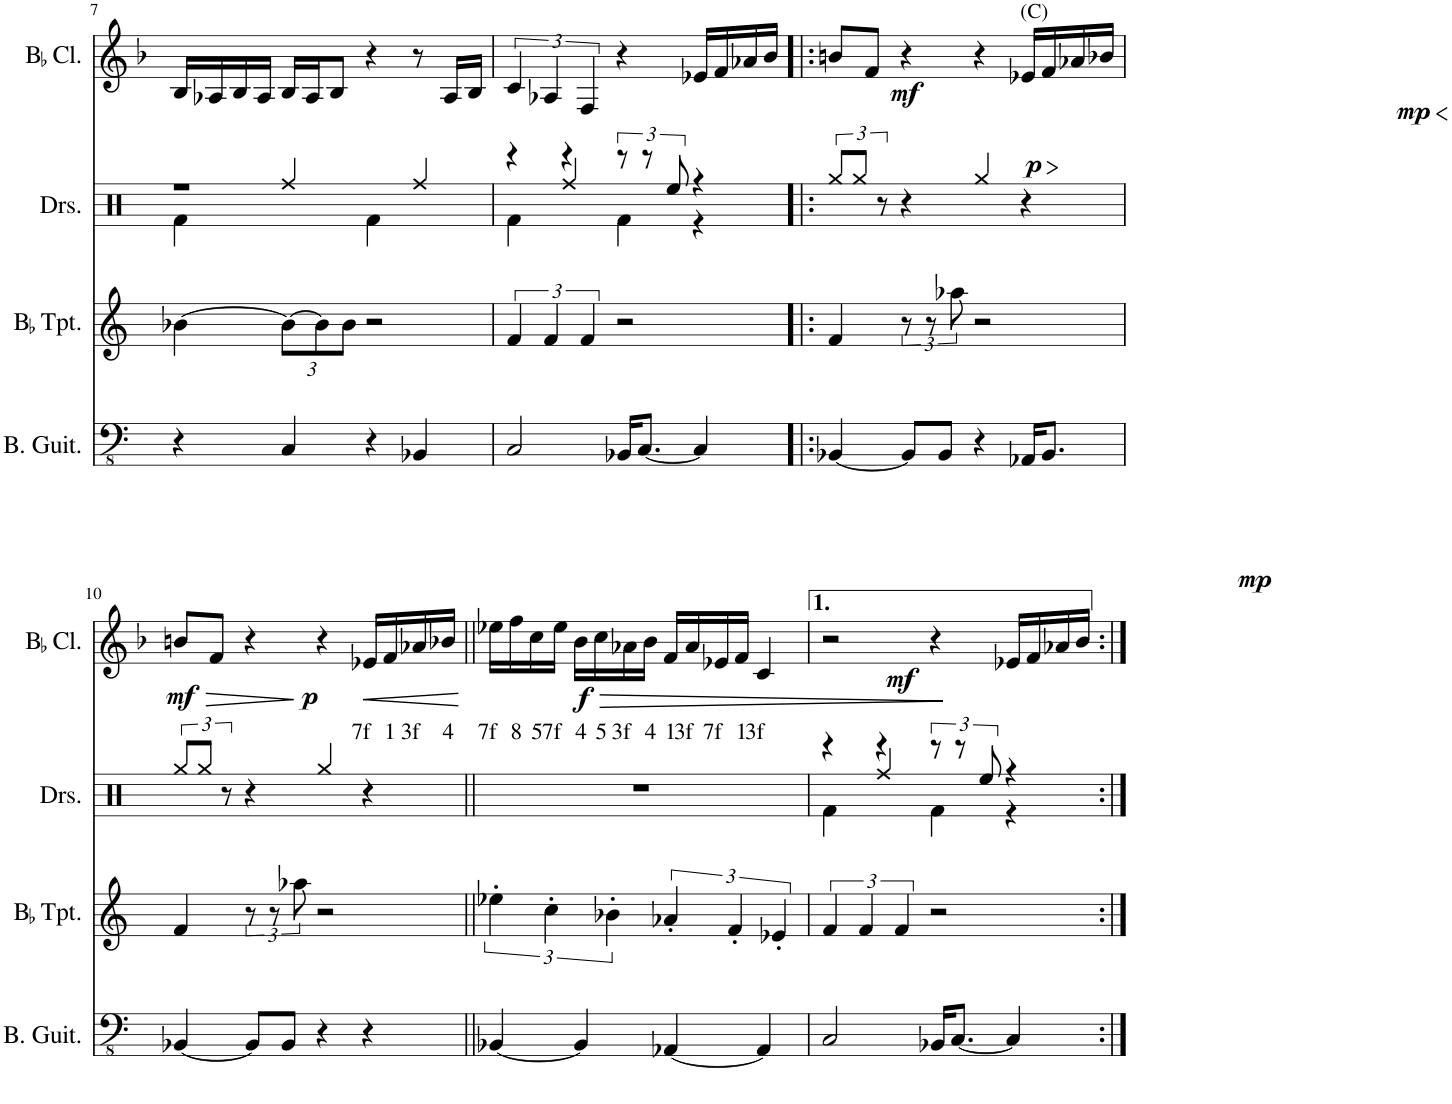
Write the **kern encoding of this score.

**kern	**kern	**kern	**kern	**text	**dynam
*part4	*part3	*part2	*part1	*part1	*part1
*staff4	*staff3	*staff2	*staff1	*staff1	*staff1
*I"Bass Guitar	*I"BaccidentalFlat Trumpet	*I"Drumset	*I"BaccidentalFlat Clarinet	*	*
*I'B. Guit.	*I'BaccidentalFlat Tpt.	*I'Drs.	*I'BaccidentalFlat Cl.	*	*
!!LO:PB:g=z
*clefFv4	*clefG2	*clefX	*clefG2	*	*
*	*Trd1c2	*	*Trd1c2	*	*
*k[]	*k[]	*k[]	*k[b-]	*	*
*M4/4	*M4/4	*M4/4	*M4/4	*	*
=7	=7	=7	=7	=7	=7
*	*	*^	*	*	*
4r	[4b-X\	1r	4Rf\	16B-/LL	.	.
.	.	.	.	16A-X/	.	.
.	.	.	.	16B-/	.	.
.	.	.	.	16A-/JJ	.	.
*	*Xbrackettup	*	*	*	*	*
4CC/	12b-\L_	.	4Rff/	16B-/LL	.	.
.	.	.	.	16A-/J	.	.
.	12b-\]	.	.	.	.	.
.	.	.	.	8B-/J	.	.
.	12b-\J	.	.	.	.	.
4r	2r	.	4Rf\	4r	.	.
4BBB-X/	.	.	4Rff/	8r	.	.
.	.	.	.	16A-/LL	.	.
.	.	.	.	16B-/JJ	.	.
=8	=8	=8	=8	=8	=8	=8
*	*brackettup	*	*	*	*	*
2CC/	6f/	4r	4Rf\	6c/	.	.
.	6f/	.	.	6A-X/	.	.
.	.	4r	4Rff/	.	.	.
.	6f/	.	.	6F/	.	.
16BBB-X/KL	2r	12r	4Rf\	4r	.	.
[8.CC/J	.	.	.	.	.	.
.	.	12r	.	.	.	.
.	.	12Ree/	.	.	.	.
4CC/]	.	4r	4r	16e-X/LL	.	.
.	.	.	.	16f/	.	.
.	.	.	.	16a-X/	.	.
.	.	.	.	16b-/JJ	.	.
*	*	*v	*v	*	*	*
=9!|:	=9!|:	=9!|:	=9!|:	=9!|:	=9!|:
!	!	!	!	!	!LO:DY:b
[4BBB-X/	4f/	12Rgg/L	8bn/L	.	mf
.	.	12Rgg/J	.	.	.
!	!	!	!	!	!LO:HP:b
!	!	!	!	!	!LO:DY:n=1:b
.	.	.	8f/J	.	> p
.	.	12r	.	.	.
8BBB-/L]	12r	4r	4r	.	]
.	12r	.	.	.	.
8BBB-/J	.	.	.	.	.
.	12aa-X\	.	.	.	.
4r	2r	4Rgg/	4r	.	.
!	!	!	!LO:TX:a:t=(C)	!	!
!	!	!	!	!	!LO:HP:b
!	!	!	!	!	!LO:DY:n=2:b
16AAA-X/KL	.	4r	16e-X/LL	.	< mp
8.BBB-/J	.	.	16f/	.	[
.	.	.	16a-X/	.	.
.	.	.	16b-X/JJ	.	.
!!LO:LB:g=z
=10	=10	=10	=10	=10	=10
!	!	!	!	!	!LO:HP:b
!	!	!	!	!	!LO:DY:n=1:b
[4BBB-X/	4f/	12Rgg/L	8bn/L	.	> mf
.	.	12Rgg/J	.	.	.
!	!	!	!	!	!LO:DY:n=2:b
.	.	.	8f/J	.	] p
.	.	12r	.	.	.
8BBB-/L]	12r	4r	4r	.	.
.	12r	.	.	.	.
8BBB-/J	.	.	.	.	.
.	12aa-X\	.	.	.	.
4r	2r	4Rgg/	4r	.	.
!	!	!	!	!LO:LY:b	!LO:HP:b
4r	.	4r	16e-X/LL	7f	<
!	!	!	!	!LO:LY:b	!
.	.	.	16f/	1	[
!	!	!	!	!LO:LY:b	!
.	.	.	16a-X/	3f	.
!	!	!	!	!LO:LY:b	!
.	.	.	16b-X/JJ	4	.
=11||	=11||	=11||	=11||	=11||	=11||
!	!	!	!	!LO:LY:b	!LO:HP:b
!	!	!	!	!	!LO:DY:n=1:b
[4BBB-X/	6ee-X'\	1r	16ee-X\LL	7f	> f
!	!	!	!	!LO:LY:b	!
.	.	.	16ff\	8	]
!	!	!	!	!LO:LY:b	!
.	.	.	16cc\	5	.
.	6cc'\	.	.	.	.
!	!	!	!	!LO:LY:b	!
.	.	.	16ee-\JJ	7f	.
!	!	!	!	!LO:LY:b	!LO:DY:n=2:b
4BBB-/]	.	.	16b-\LL	4	mf
!	!	!	!	!LO:LY:b	!
.	.	.	16cc\	5	.
.	6b-X'\	.	.	.	.
!	!	!	!	!LO:LY:b	!
.	.	.	16a-X\	3f	.
!	!	!	!	!LO:LY:b	!
.	.	.	16b-\JJ	4	.
!	!	!	!	!LO:LY:b	!LO:DY:n=3:b
[4AAA-X/	6a-X'/	.	16f/LL	1	mp
!	!	!	!	!LO:LY:b	!
.	.	.	16a-/	3f	.
!	!	!	!	!LO:LY:b	!
.	.	.	16e-X/	7f	.
.	6f'/	.	.	.	.
!	!	!	!	!LO:LY:b	!
.	.	.	16f/JJ	1	.
!	!	!	!	!LO:LY:b	!
4AAA-/]	.	.	4c/	3f	.
.	6e-X'/	.	.	.	.
=12	=12	=12	=12	=12	=12
*	*	*^	*	*	*
2CC/	6f/	4r	4Rf\	2r	.	.
.	6f/	.	.	.	.	.
.	.	4r	4Rff/	.	.	.
.	6f/	.	.	.	.	.
16BBB-X/KL	2r	12r	4Rf\	4r	.	.
[8.CC/J	.	.	.	.	.	.
.	.	12r	.	.	.	.
.	.	12Ree/	.	.	.	.
4CC/]	.	4r	4r	16e-X/LL	.	.
.	.	.	.	16f/	.	.
.	.	.	.	16a-X/	.	.
.	.	.	.	16b-/JJ	.	.
*	*	*v	*v	*	*	*
=:|!	=:|!	=:|!	=:|!	=:|!	=:|!
*-	*-	*-	*-	*-	*-
